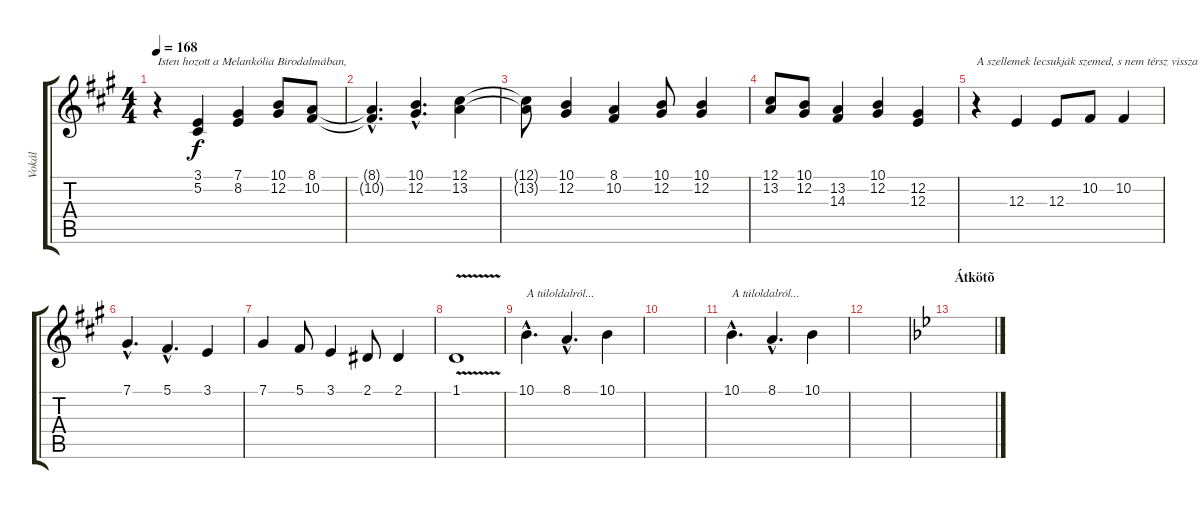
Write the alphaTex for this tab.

\track ("Vokál" "Vokál") {instrument violin}
\staff {score tabs}
\tuning (Db4 Ab3 E3 B2 Gb2 Db2) {hide}
\ts (4 4)
\tempo 168
\clef g2
\ks f#minor
r.4{txt "Isten hozott a Melankólia Birodalmában," dy f} (3.1 5.2).4 (7.1 8.2).4 (10.1 12.2).8 (8.1 10.2).8 |
(8.1{hac t} 10.2{hac t}).4{d} (10.1{hac} 12.2{hac}).4{d} (12.1 13.2).4 |
(12.1{t} 13.2{t}).8 (10.1 12.2).4 (8.1 10.2).4 (10.1 12.2).8 (10.1 12.2).4 |
(12.1 13.2).8 (10.1 12.2).8 (13.2 14.3).4 (10.1 12.2).4 (12.2 12.3).4 |
r.4{txt "A szellemek lecsukják szemed, s nem térsz vissza"} 12.3.4 12.3.8 10.2.8 10.2.4 |
7.1{hac}.4{d} 5.1{hac}.4{d} 3.1.4 |
7.1.4 5.1.8 3.1.4 2.1.8 2.1.4 |
1.1{v}.1 |
10.1{hac}.4{d txt "A túloldalról..."} 8.1{hac}.4{d} 10.1.4 |
|
10.1{hac}.4{d txt "A túloldalról..."} 8.1{hac}.4{d} 10.1.4 |
|
\section ("" "Átkötõ")
\ks gminor
